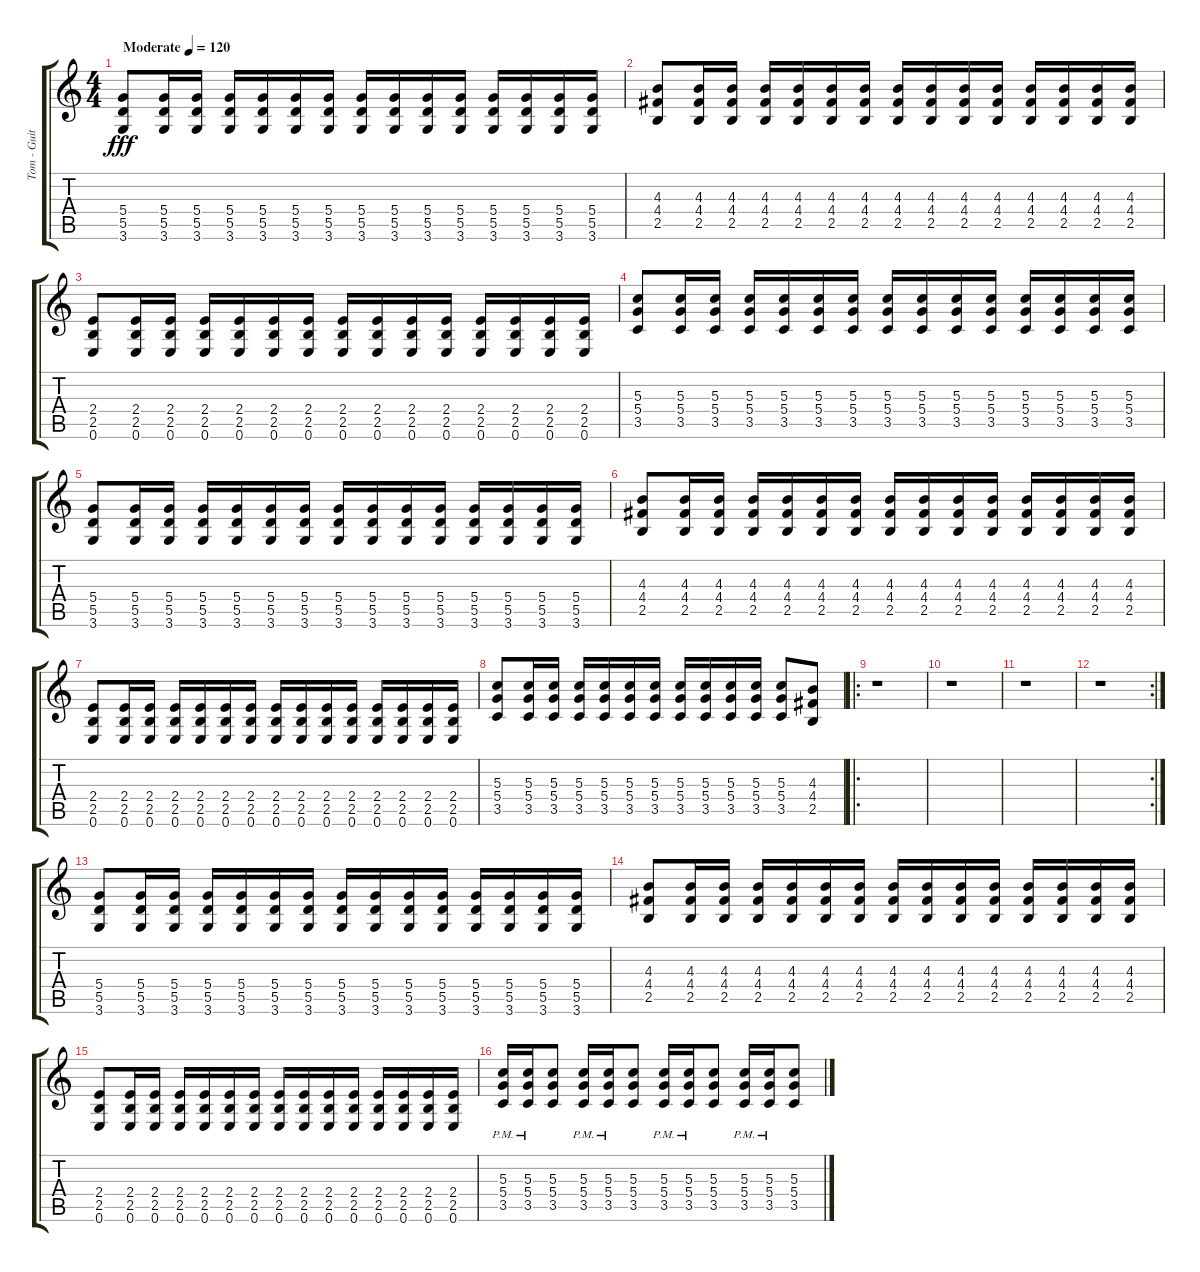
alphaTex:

\track ("Tom - Guitar 1" "Tom - Guit") {instrument distortionguitar}
\staff {score tabs}
\tuning (E4 B3 G3 D3 A2 E2) {hide}
\ts (4 4)
\tempo (120 "Moderate")
\clef g2
\ks c
(5.4 5.5 3.6).8{dy fff volume 13 balance 12 instrument distortionguitar} (5.4 5.5 3.6).16 (5.4 5.5 3.6).16 (5.4 5.5 3.6).16 (5.4 5.5 3.6).16 (5.4 5.5 3.6).16 (5.4 5.5 3.6).16 (5.4 5.5 3.6).16 (5.4 5.5 3.6).16 (5.4 5.5 3.6).16 (5.4 5.5 3.6).16 (5.4 5.5 3.6).16 (5.4 5.5 3.6).16 (5.4 5.5 3.6).16 (5.4 5.5 3.6).16 |
(4.3 4.4 2.5).8 (4.3 4.4 2.5).16 (4.3 4.4 2.5).16 (4.3 4.4 2.5).16 (4.3 4.4 2.5).16 (4.3 4.4 2.5).16 (4.3 4.4 2.5).16 (4.3 4.4 2.5).16 (4.3 4.4 2.5).16 (4.3 4.4 2.5).16 (4.3 4.4 2.5).16 (4.3 4.4 2.5).16 (4.3 4.4 2.5).16 (4.3 4.4 2.5).16 (4.3 4.4 2.5).16 |
(2.4 2.5 0.6).8 (2.4 2.5 0.6).16 (2.4 2.5 0.6).16 (2.4 2.5 0.6).16 (2.4 2.5 0.6).16 (2.4 2.5 0.6).16 (2.4 2.5 0.6).16 (2.4 2.5 0.6).16 (2.4 2.5 0.6).16 (2.4 2.5 0.6).16 (2.4 2.5 0.6).16 (2.4 2.5 0.6).16 (2.4 2.5 0.6).16 (2.4 2.5 0.6).16 (2.4 2.5 0.6).16 |
(5.3 5.4 3.5).8 (5.3 5.4 3.5).16 (5.3 5.4 3.5).16 (5.3 5.4 3.5).16 (5.3 5.4 3.5).16 (5.3 5.4 3.5).16 (5.3 5.4 3.5).16 (5.3 5.4 3.5).16 (5.3 5.4 3.5).16 (5.3 5.4 3.5).16 (5.3 5.4 3.5).16 (5.3 5.4 3.5).16 (5.3 5.4 3.5).16 (5.3 5.4 3.5).16 (5.3 5.4 3.5).16 |
(5.4 5.5 3.6).8 (5.4 5.5 3.6).16 (5.4 5.5 3.6).16 (5.4 5.5 3.6).16 (5.4 5.5 3.6).16 (5.4 5.5 3.6).16 (5.4 5.5 3.6).16 (5.4 5.5 3.6).16 (5.4 5.5 3.6).16 (5.4 5.5 3.6).16 (5.4 5.5 3.6).16 (5.4 5.5 3.6).16 (5.4 5.5 3.6).16 (5.4 5.5 3.6).16 (5.4 5.5 3.6).16 |
(4.3 4.4 2.5).8 (4.3 4.4 2.5).16 (4.3 4.4 2.5).16 (4.3 4.4 2.5).16 (4.3 4.4 2.5).16 (4.3 4.4 2.5).16 (4.3 4.4 2.5).16 (4.3 4.4 2.5).16 (4.3 4.4 2.5).16 (4.3 4.4 2.5).16 (4.3 4.4 2.5).16 (4.3 4.4 2.5).16 (4.3 4.4 2.5).16 (4.3 4.4 2.5).16 (4.3 4.4 2.5).16 |
(2.4 2.5 0.6).8 (2.4 2.5 0.6).16 (2.4 2.5 0.6).16 (2.4 2.5 0.6).16 (2.4 2.5 0.6).16 (2.4 2.5 0.6).16 (2.4 2.5 0.6).16 (2.4 2.5 0.6).16 (2.4 2.5 0.6).16 (2.4 2.5 0.6).16 (2.4 2.5 0.6).16 (2.4 2.5 0.6).16 (2.4 2.5 0.6).16 (2.4 2.5 0.6).16 (2.4 2.5 0.6).16 |
(5.3 5.4 3.5).8 (5.3 5.4 3.5).16 (5.3 5.4 3.5).16 (5.3 5.4 3.5).16 (5.3 5.4 3.5).16 (5.3 5.4 3.5).16 (5.3 5.4 3.5).16 (5.3 5.4 3.5).16 (5.3 5.4 3.5).16 (5.3 5.4 3.5).16 (5.3 5.4 3.5).16 (5.3 5.4 3.5).8 (4.3 4.4 2.5).8 |
\ro
r.1{volume 13 balance 12 instrument distortionguitar} |
r.1 |
r.1 |
\rc 2
r.1 |
(5.4 5.5 3.6).8 (5.4 5.5 3.6).16 (5.4 5.5 3.6).16 (5.4 5.5 3.6).16 (5.4 5.5 3.6).16 (5.4 5.5 3.6).16 (5.4 5.5 3.6).16 (5.4 5.5 3.6).16 (5.4 5.5 3.6).16 (5.4 5.5 3.6).16 (5.4 5.5 3.6).16 (5.4 5.5 3.6).16 (5.4 5.5 3.6).16 (5.4 5.5 3.6).16 (5.4 5.5 3.6).16 |
(4.3 4.4 2.5).8 (4.3 4.4 2.5).16 (4.3 4.4 2.5).16 (4.3 4.4 2.5).16 (4.3 4.4 2.5).16 (4.3 4.4 2.5).16 (4.3 4.4 2.5).16 (4.3 4.4 2.5).16 (4.3 4.4 2.5).16 (4.3 4.4 2.5).16 (4.3 4.4 2.5).16 (4.3 4.4 2.5).16 (4.3 4.4 2.5).16 (4.3 4.4 2.5).16 (4.3 4.4 2.5).16 |
(2.4 2.5 0.6).8 (2.4 2.5 0.6).16 (2.4 2.5 0.6).16 (2.4 2.5 0.6).16 (2.4 2.5 0.6).16 (2.4 2.5 0.6).16 (2.4 2.5 0.6).16 (2.4 2.5 0.6).16 (2.4 2.5 0.6).16 (2.4 2.5 0.6).16 (2.4 2.5 0.6).16 (2.4 2.5 0.6).16 (2.4 2.5 0.6).16 (2.4 2.5 0.6).16 (2.4 2.5 0.6).16 |
(5.3{pm} 5.4{pm} 3.5{pm}).16 (5.3{pm} 5.4{pm} 3.5{pm}).16 (5.3 5.4 3.5).8 (5.3{pm} 5.4{pm} 3.5{pm}).16 (5.3{pm} 5.4{pm} 3.5{pm}).16 (5.3 5.4 3.5).8 (5.3{pm} 5.4{pm} 3.5{pm}).16 (5.3{pm} 5.4{pm} 3.5{pm}).16 (5.3 5.4 3.5).8 (5.3{pm} 5.4{pm} 3.5{pm}).16 (5.3{pm} 5.4{pm} 3.5{pm}).16 (5.3 5.4 3.5).8
